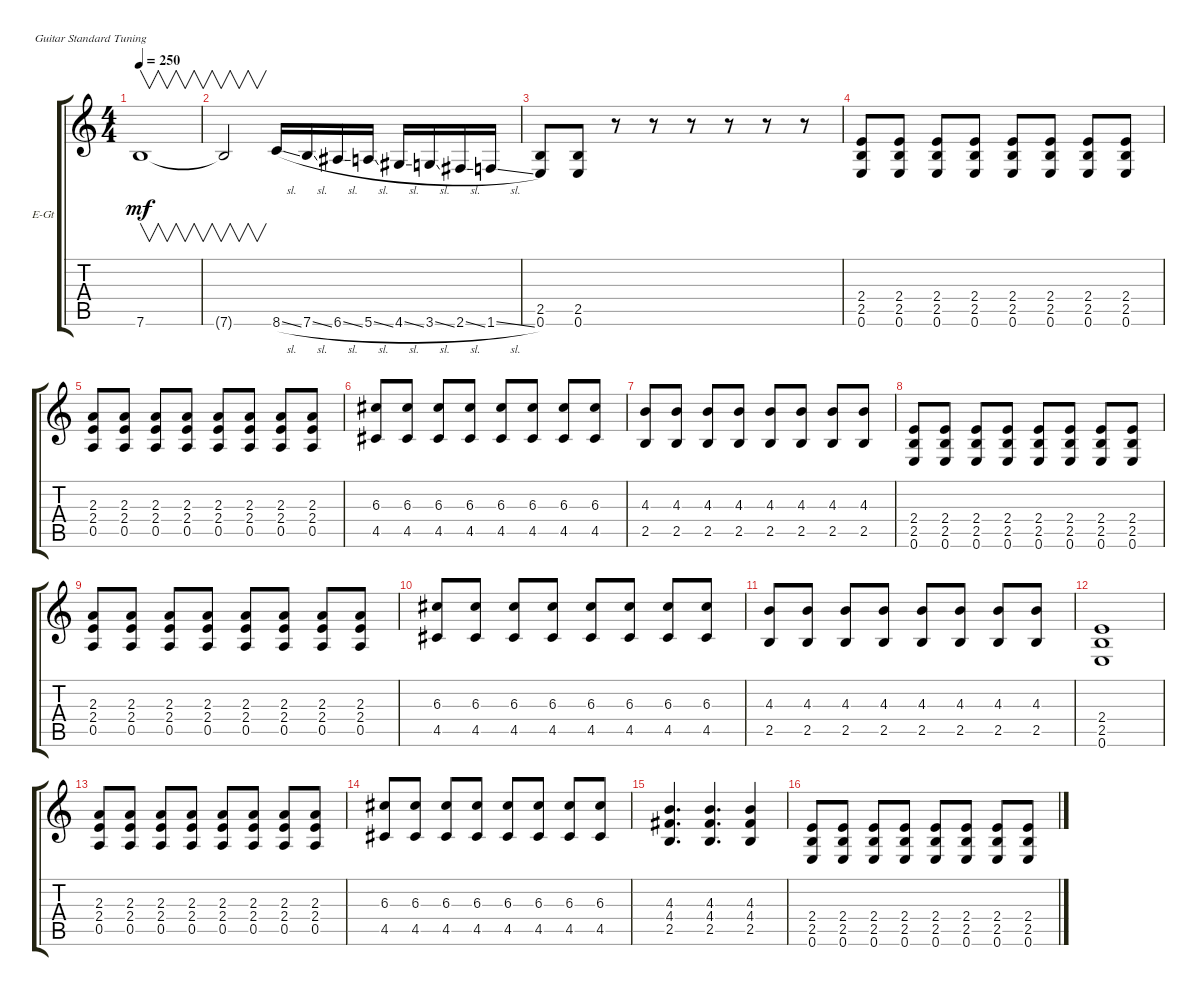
\defaultSystemsLayout 4
\bracketExtendMode groupsimilarinstruments
\firstSystemTrackNameOrientation horizontal
\otherSystemsTrackNameOrientation horizontal
\track ("Magic girl" "E-Gt") {instrument distortionguitar}
\staff {score tabs}
\tuning (E4 B3 G3 D3 A2 E2)
\ts (4 4)
\tempo 250
\clef g2
\ks c
7.6{t}.1{v dy mf} |
7.6{t}.2{v} 8.6{sl}.16 7.6{sl}.16 6.6{sl}.16 5.6{sl}.16 4.6{sl}.16 3.6{sl}.16 2.6{sl}.16 1.6{sl}.16 |
(0.6 2.5).8 (0.6 2.5).8 r.8 r.8 r.8 r.8 r.8 r.8 |
(0.6 2.5 2.4).8 (0.6 2.5 2.4).8 (0.6 2.5 2.4).8 (0.6 2.5 2.4).8 (0.6 2.5 2.4).8 (0.6 2.5 2.4).8 (0.6 2.5 2.4).8 (0.6 2.5 2.4).8 |
(0.5 2.4 2.3).8 (0.5 2.4 2.3).8 (0.5 2.4 2.3).8 (0.5 2.4 2.3).8 (0.5 2.4 2.3).8 (0.5 2.4 2.3).8 (0.5 2.4 2.3).8 (0.5 2.4 2.3).8 |
(4.5 6.3).8 (4.5 6.3).8 (4.5 6.3).8 (4.5 6.3).8 (4.5 6.3).8 (4.5 6.3).8 (4.5 6.3).8 (4.5 6.3).8 |
(2.5 4.3).8 (2.5 4.3).8 (2.5 4.3).8 (2.5 4.3).8 (2.5 4.3).8 (2.5 4.3).8 (2.5 4.3).8 (2.5 4.3).8 |
(0.6 2.5 2.4).8 (0.6 2.5 2.4).8 (0.6 2.5 2.4).8 (0.6 2.5 2.4).8 (0.6 2.5 2.4).8 (0.6 2.5 2.4).8 (0.6 2.5 2.4).8 (0.6 2.5 2.4).8 |
(0.5 2.4 2.3).8 (0.5 2.4 2.3).8 (0.5 2.4 2.3).8 (0.5 2.4 2.3).8 (0.5 2.4 2.3).8 (0.5 2.4 2.3).8 (0.5 2.4 2.3).8 (0.5 2.4 2.3).8 |
(4.5 6.3).8 (4.5 6.3).8 (4.5 6.3).8 (4.5 6.3).8 (4.5 6.3).8 (4.5 6.3).8 (4.5 6.3).8 (4.5 6.3).8 |
(2.5 4.3).8 (2.5 4.3).8 (2.5 4.3).8 (2.5 4.3).8 (2.5 4.3).8 (2.5 4.3).8 (2.5 4.3).8 (2.5 4.3).8 |
(0.6 2.5 2.4).1 |
(0.5 2.4 2.3).8 (0.5 2.4 2.3).8 (0.5 2.4 2.3).8 (0.5 2.4 2.3).8 (0.5 2.4 2.3).8 (0.5 2.4 2.3).8 (0.5 2.4 2.3).8 (0.5 2.4 2.3).8 |
(4.5 6.3).8 (4.5 6.3).8 (4.5 6.3).8 (4.5 6.3).8 (4.5 6.3).8 (4.5 6.3).8 (4.5 6.3).8 (4.5 6.3).8 |
(2.5 4.4 4.3).4{d} (2.5 4.4 4.3).4{d} (2.5 4.4 4.3).4 |
(0.6 2.5 2.4).8 (0.6 2.5 2.4).8 (0.6 2.5 2.4).8 (0.6 2.5 2.4).8 (0.6 2.5 2.4).8 (0.6 2.5 2.4).8 (0.6 2.5 2.4).8 (0.6 2.5 2.4).8
